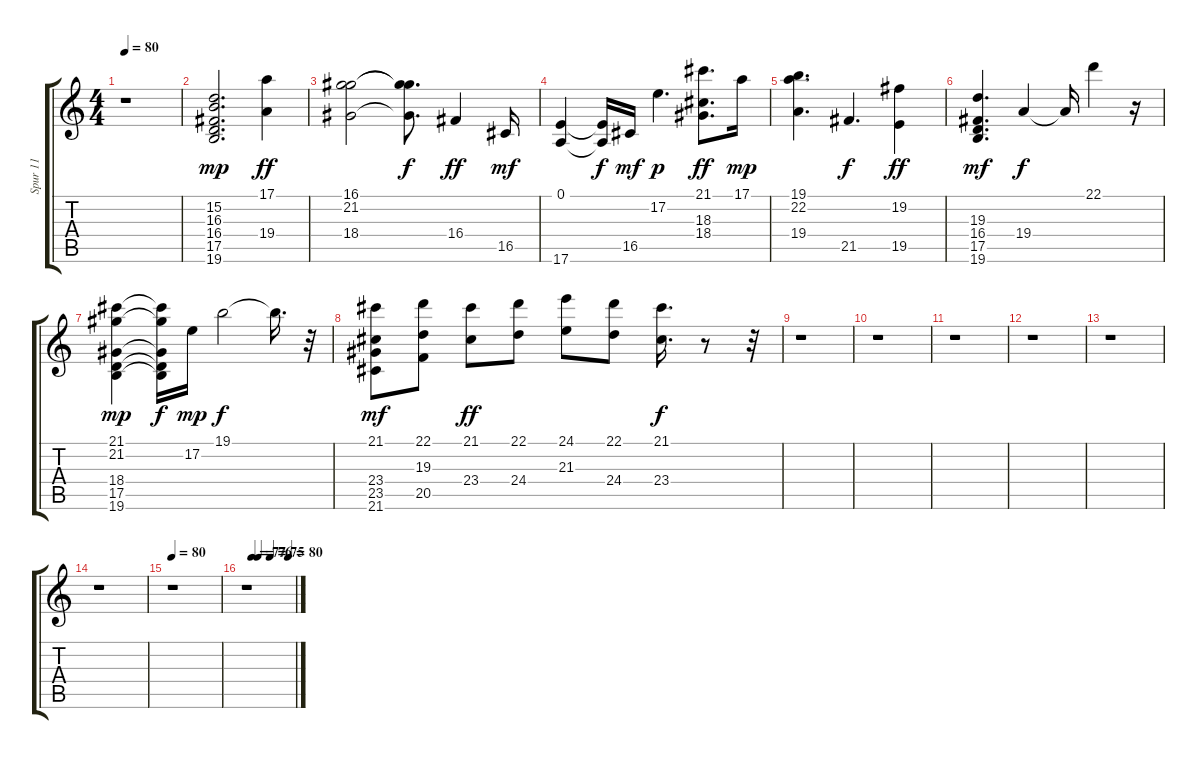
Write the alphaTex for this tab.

\track ("Spur 11" "Spur 11") {instrument stringensemble1}
\staff {score tabs}
\tuning (E4 B3 G3 D3 A2 E2) {hide}
\ts (4 4)
\tempo 80
\clef g2
\ks c
r.1{dy mp} |
(15.2 16.3 16.4 17.5 19.6).2{d} (17.1 19.4).4{dy ff} |
(16.1 21.2 18.4).2 (16.1{t} 21.2{t} 18.4{t}).8{d dy f} 16.4.4{dy ff} 16.5.16{dy mf} |
(0.1 17.6).4 (0.1{t} 17.6{t}).16{dy f} 16.5.16{dy mf} 17.2.4{d dy p} (21.1 18.3 18.4).8{d dy ff} 17.1.16{dy mp} |
(19.1 22.2 19.4).4{d} 21.5.4{d dy f} (19.2 19.5).4{dy ff} |
(19.3 16.4 17.5 19.6).4{d dy mf} 19.4.4{dy f} 19.4{t}.16 22.1.4 r.16 |
(21.1 21.2 18.4 17.5 19.6).4{dy mp} (21.1{t} 21.2{t} 18.4{t} 17.5{t} 19.6{t}).16{dy f} 17.2.16{dy mp} 19.1.2{dy f} 19.1{t}.16{d} r.32 |
(21.1 23.4 23.5 21.6).8{dy mf} (22.1 19.3 20.5).8 (21.1 23.4).8{dy ff} (22.1 24.4).8 (24.1 21.3).8 (22.1 24.4).8 (21.1 23.4).16{d dy f} r.8 r.32 |
r.1 |
r.1 |
r.1 |
r.1 |
r.1 |
r.1 |
\tempo 80
r.1 |
\tempo (77 0.125)
\tempo (76 0.25)
\tempo (75 0.5)
\tempo (80 0.875)
r.1
